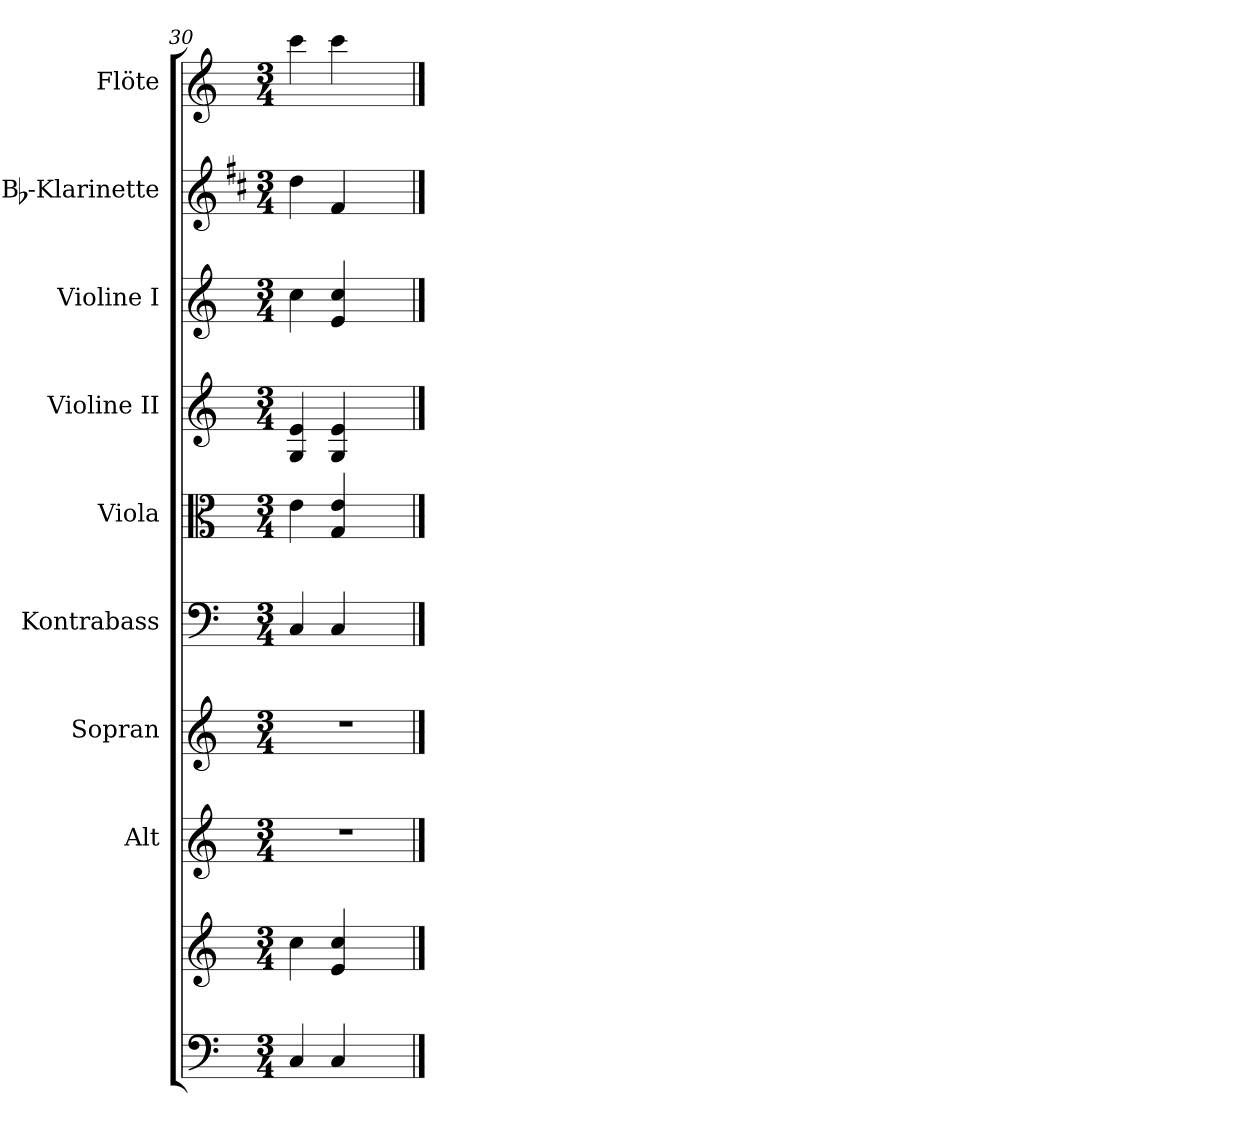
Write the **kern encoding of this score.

**kern	**kern	**kern	**kern	**kern	**kern	**kern	**kern	**kern	**kern
*part9	*part9	*part8	*part7	*part6	*part5	*part4	*part3	*part2	*part1
*staff10	*staff9	*staff8	*staff7	*staff6	*staff5	*staff4	*staff3	*staff2	*staff1
*	*	*I"Alt	*I"Sopran	*I"Kontrabass	*I"Viola	*I"Violine II	*I"Violine I	*I"Bb-Klarinette	*I"Flöte
*	*	*I'A.	*I'S.	*I'Kb.	*I'Vla.	*I'Vl. II	*I'Vl. I	*I'Bb Kl.	*I'Fl.
*clefF4	*clefG2	*clefG2	*clefG2	*clefF4	*clefC3	*clefG2	*clefG2	*clefG2	*clefG2
*	*	*	*	*ITrd7c12	*	*	*	*ITrd1c2	*
*k[]	*k[]	*k[]	*k[]	*k[]	*k[]	*k[]	*k[]	*k[]	*k[]
*C:	*C:	*C:	*C:	*C:	*C:	*C:	*C:	*C:	*C:
*M3/4	*M3/4	*M3/4	*M3/4	*M3/4	*M3/4	*M3/4	*M3/4	*M3/4	*M3/4
=30	=30	=30	=30	=30	=30	=30	=30	=30	=30
4C/	4cc\	2.r	2.r	4CC/	4e\	4G/ 4e/	4cc\	4cc\	4ccc\
4C/	4e/ 4cc/	.	.	4CC/	4G/ 4e/	4G/ 4e/	4e/ 4cc/	4e/	4ccc\
4ryy	4ryy	.	.	4ryy	4ryy	4ryy	4ryy	4ryy	4ryy
==	==	==	==	==	==	==	==	==	==
*-	*-	*-	*-	*-	*-	*-	*-	*-	*-
